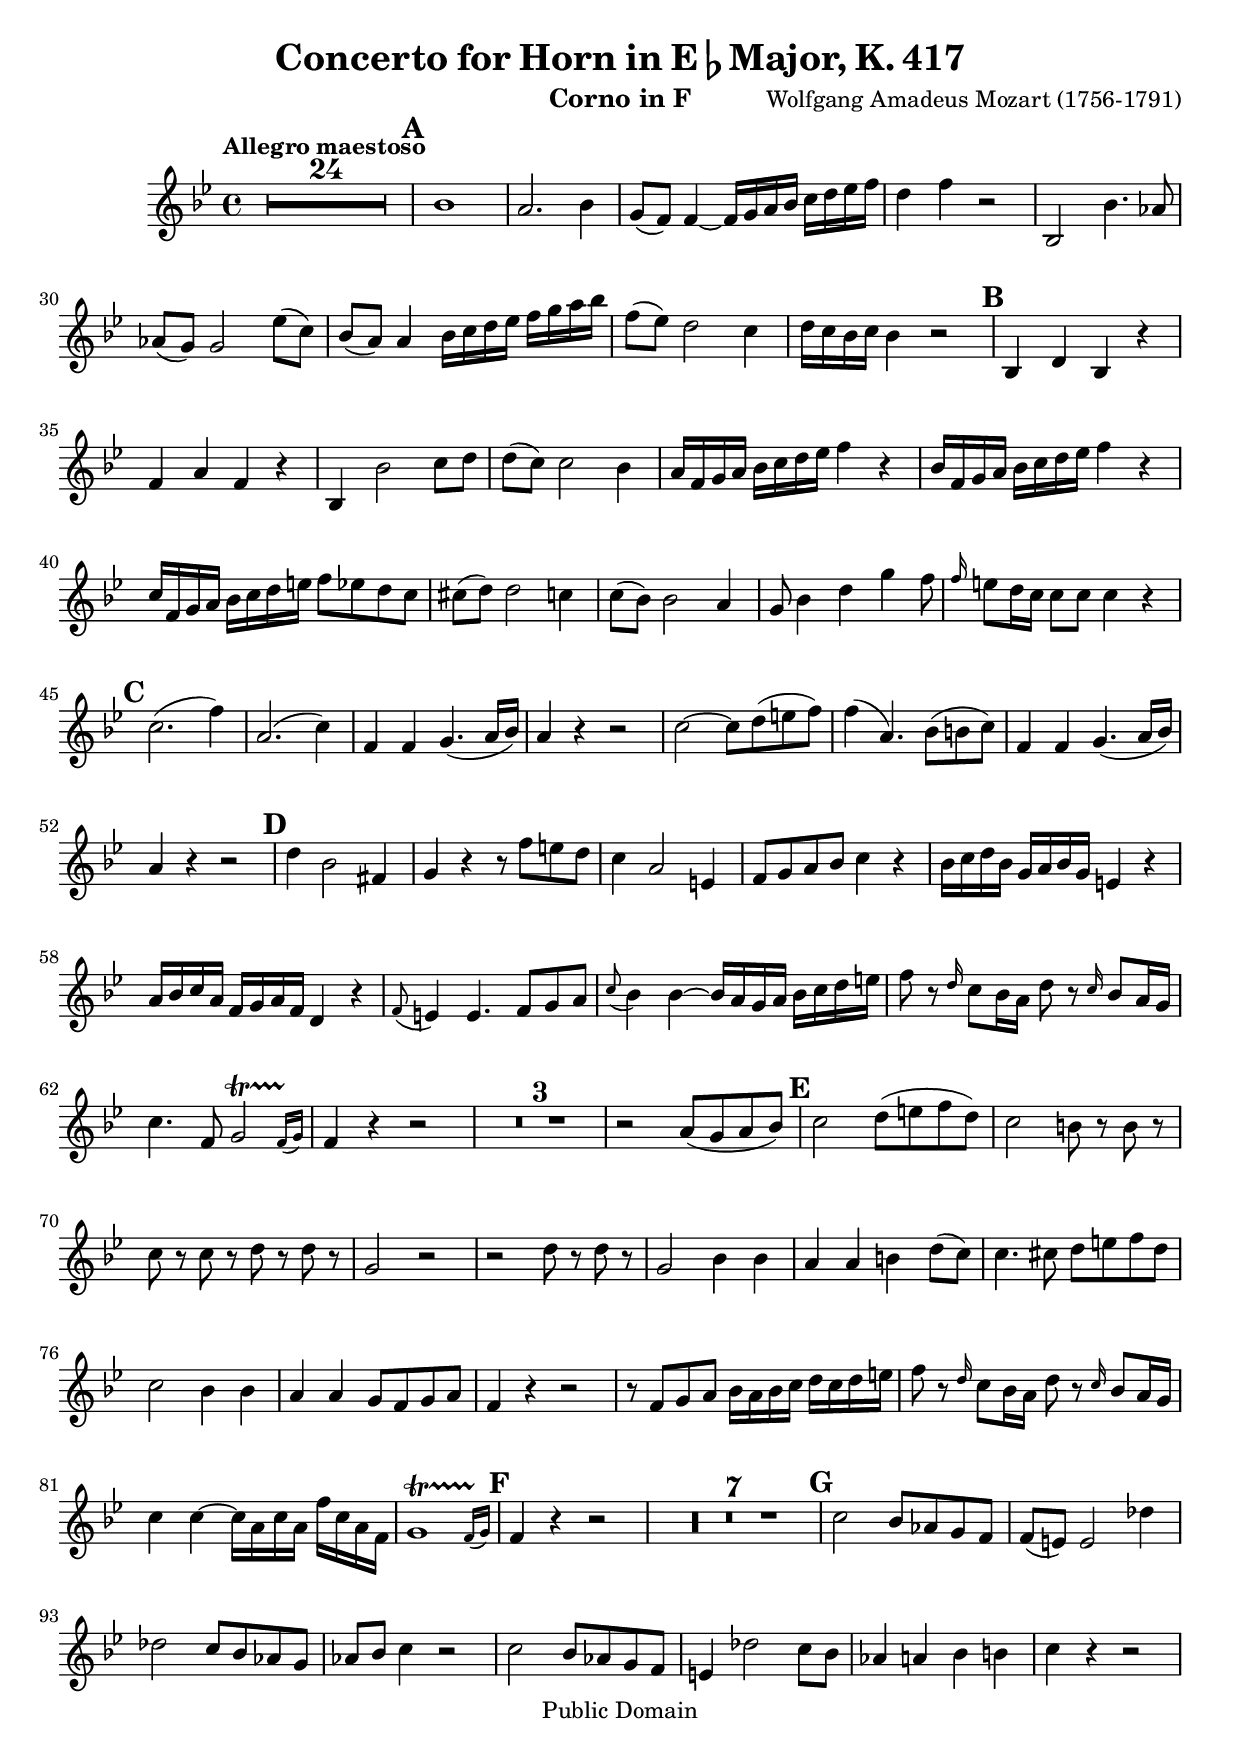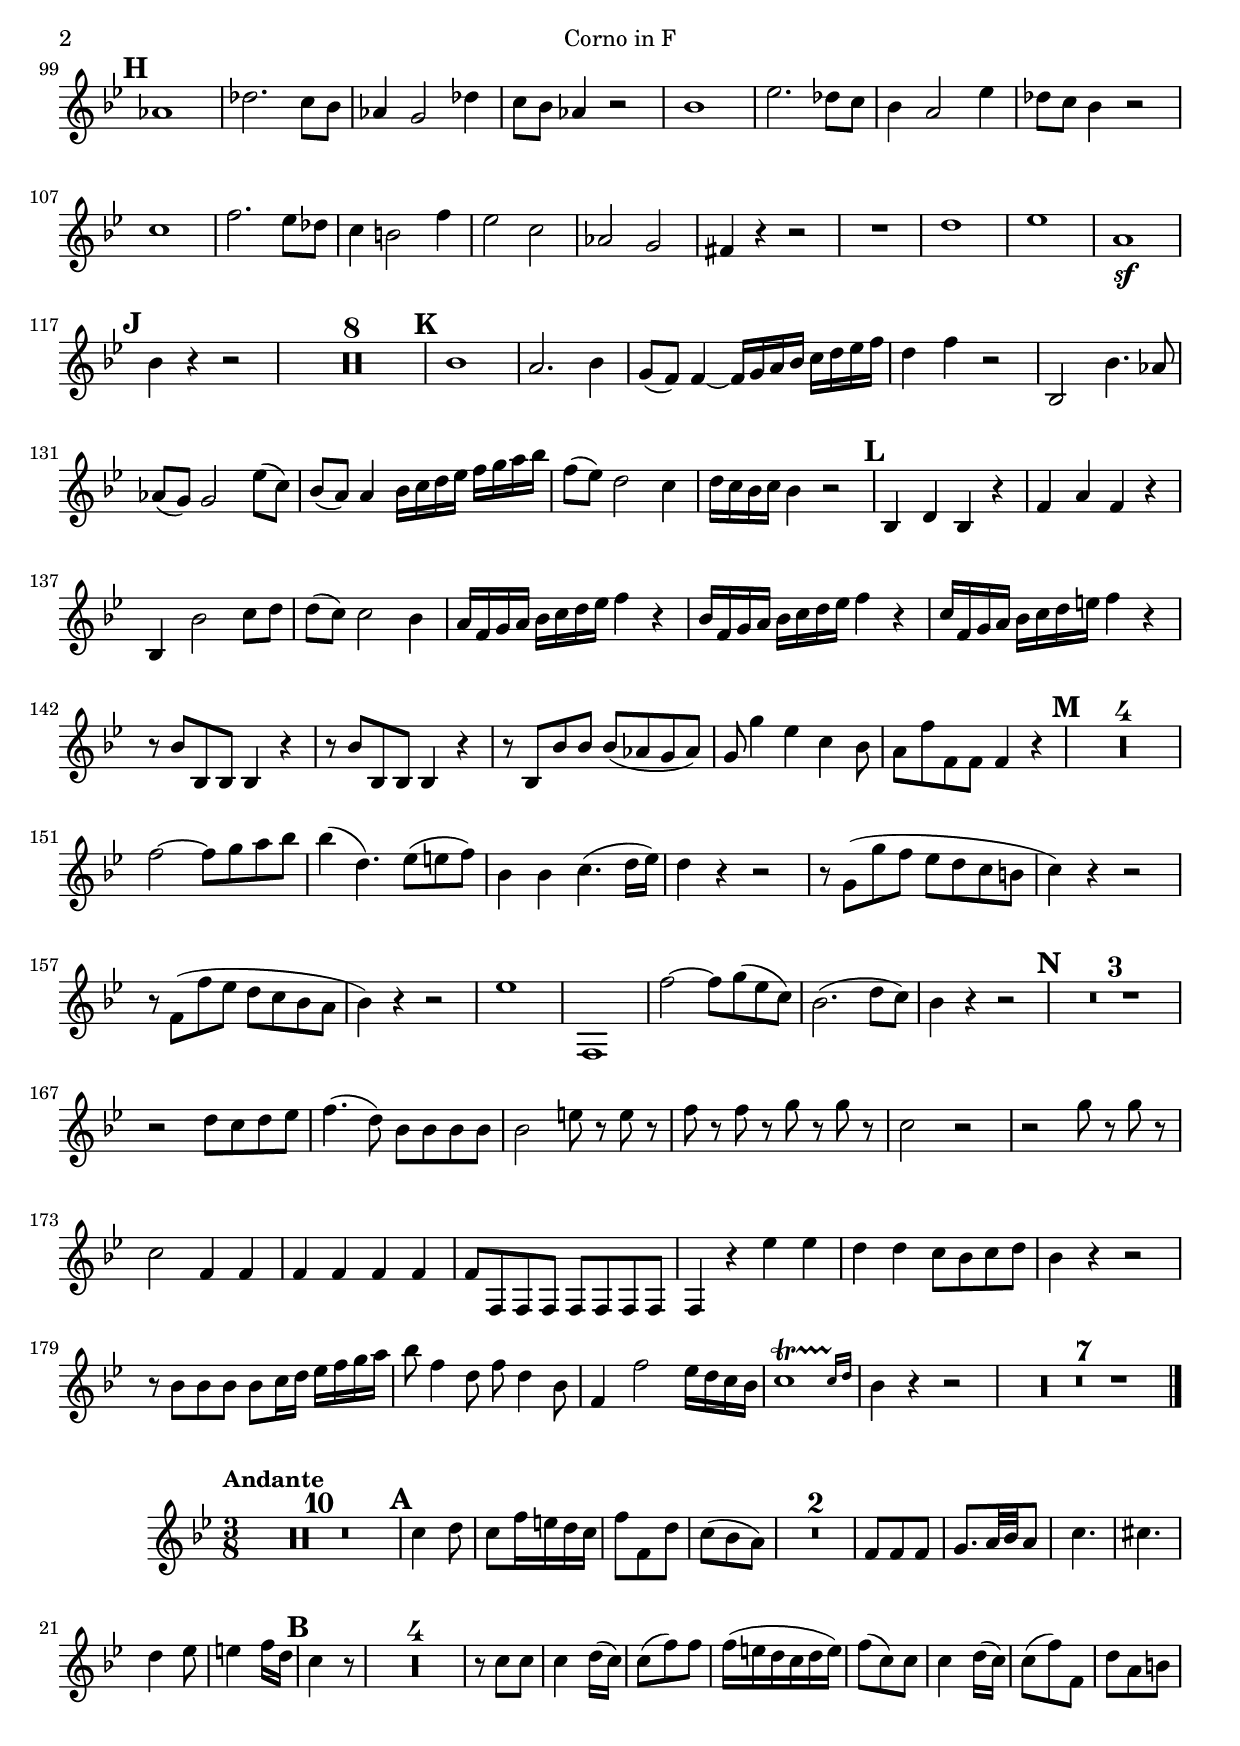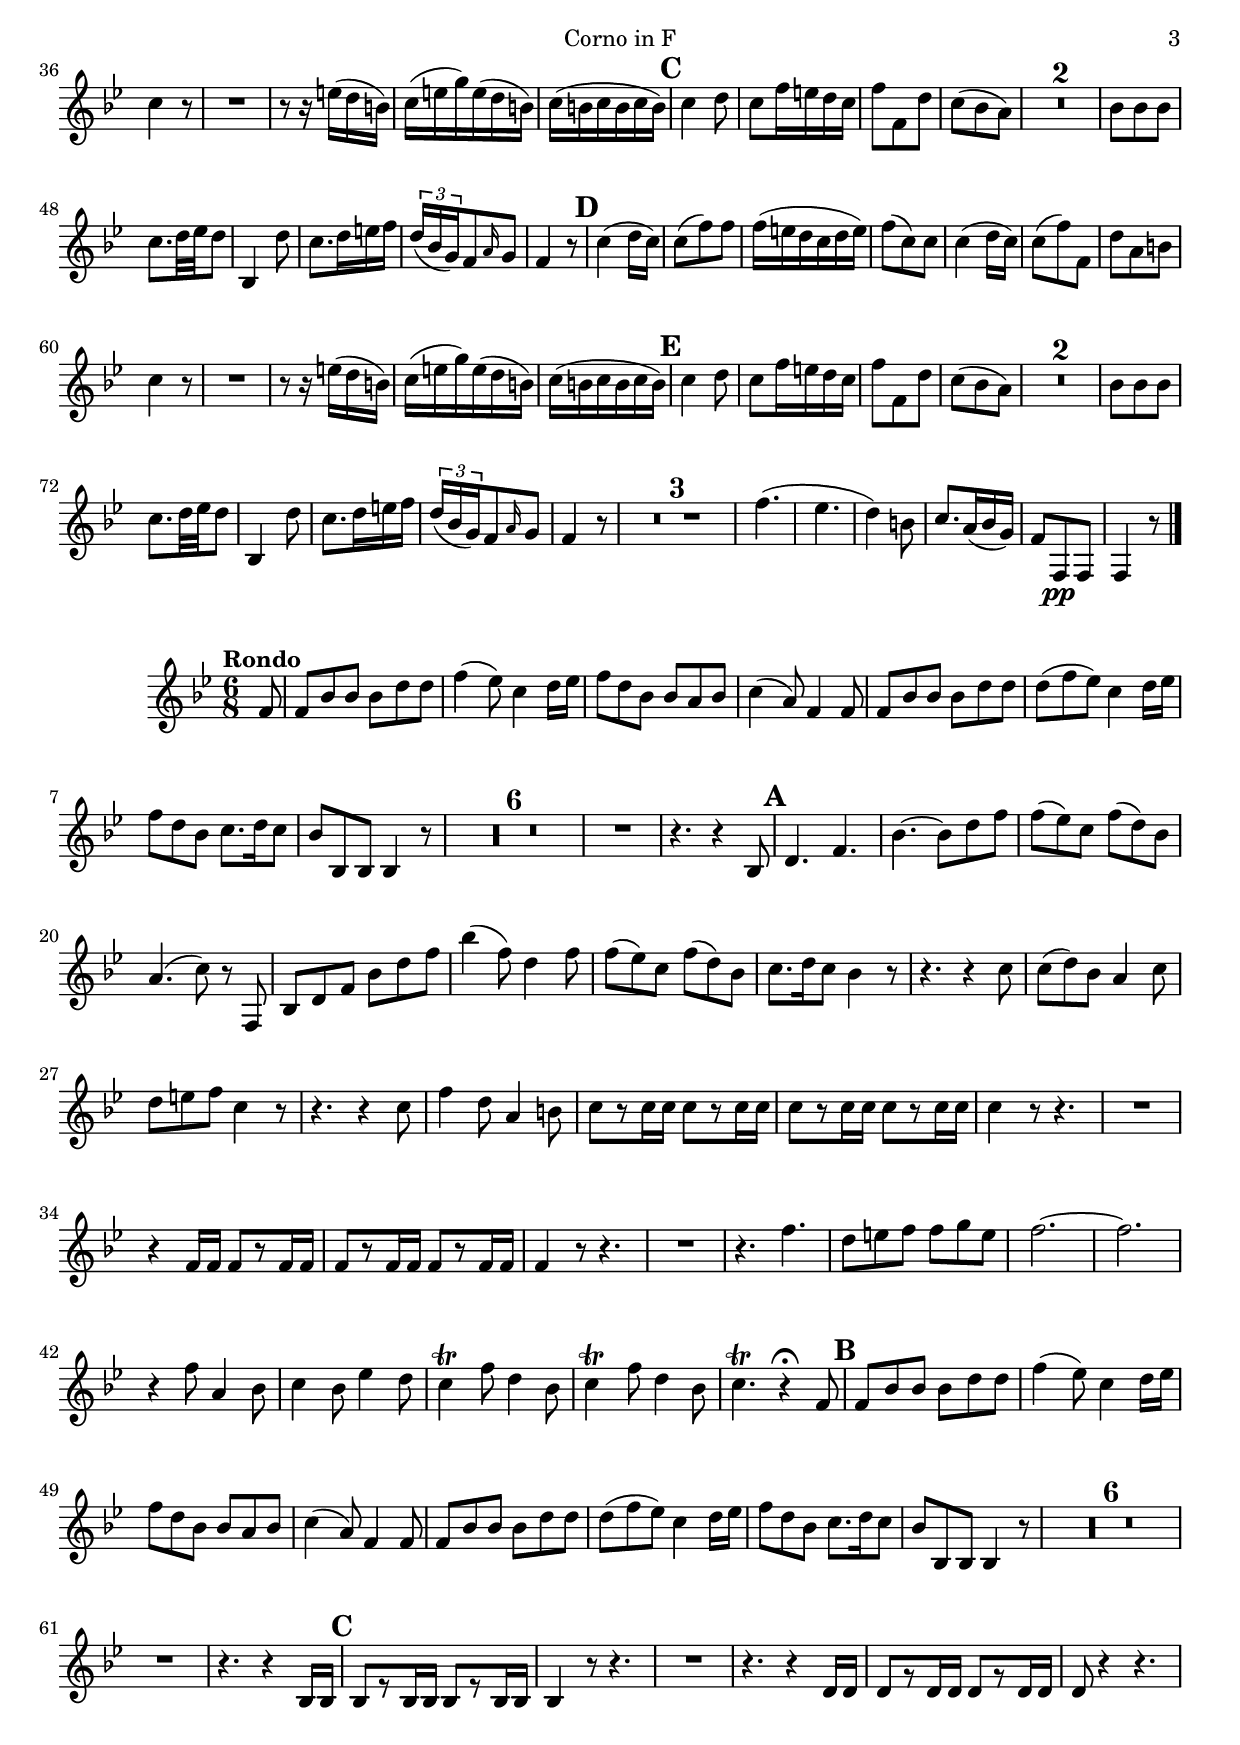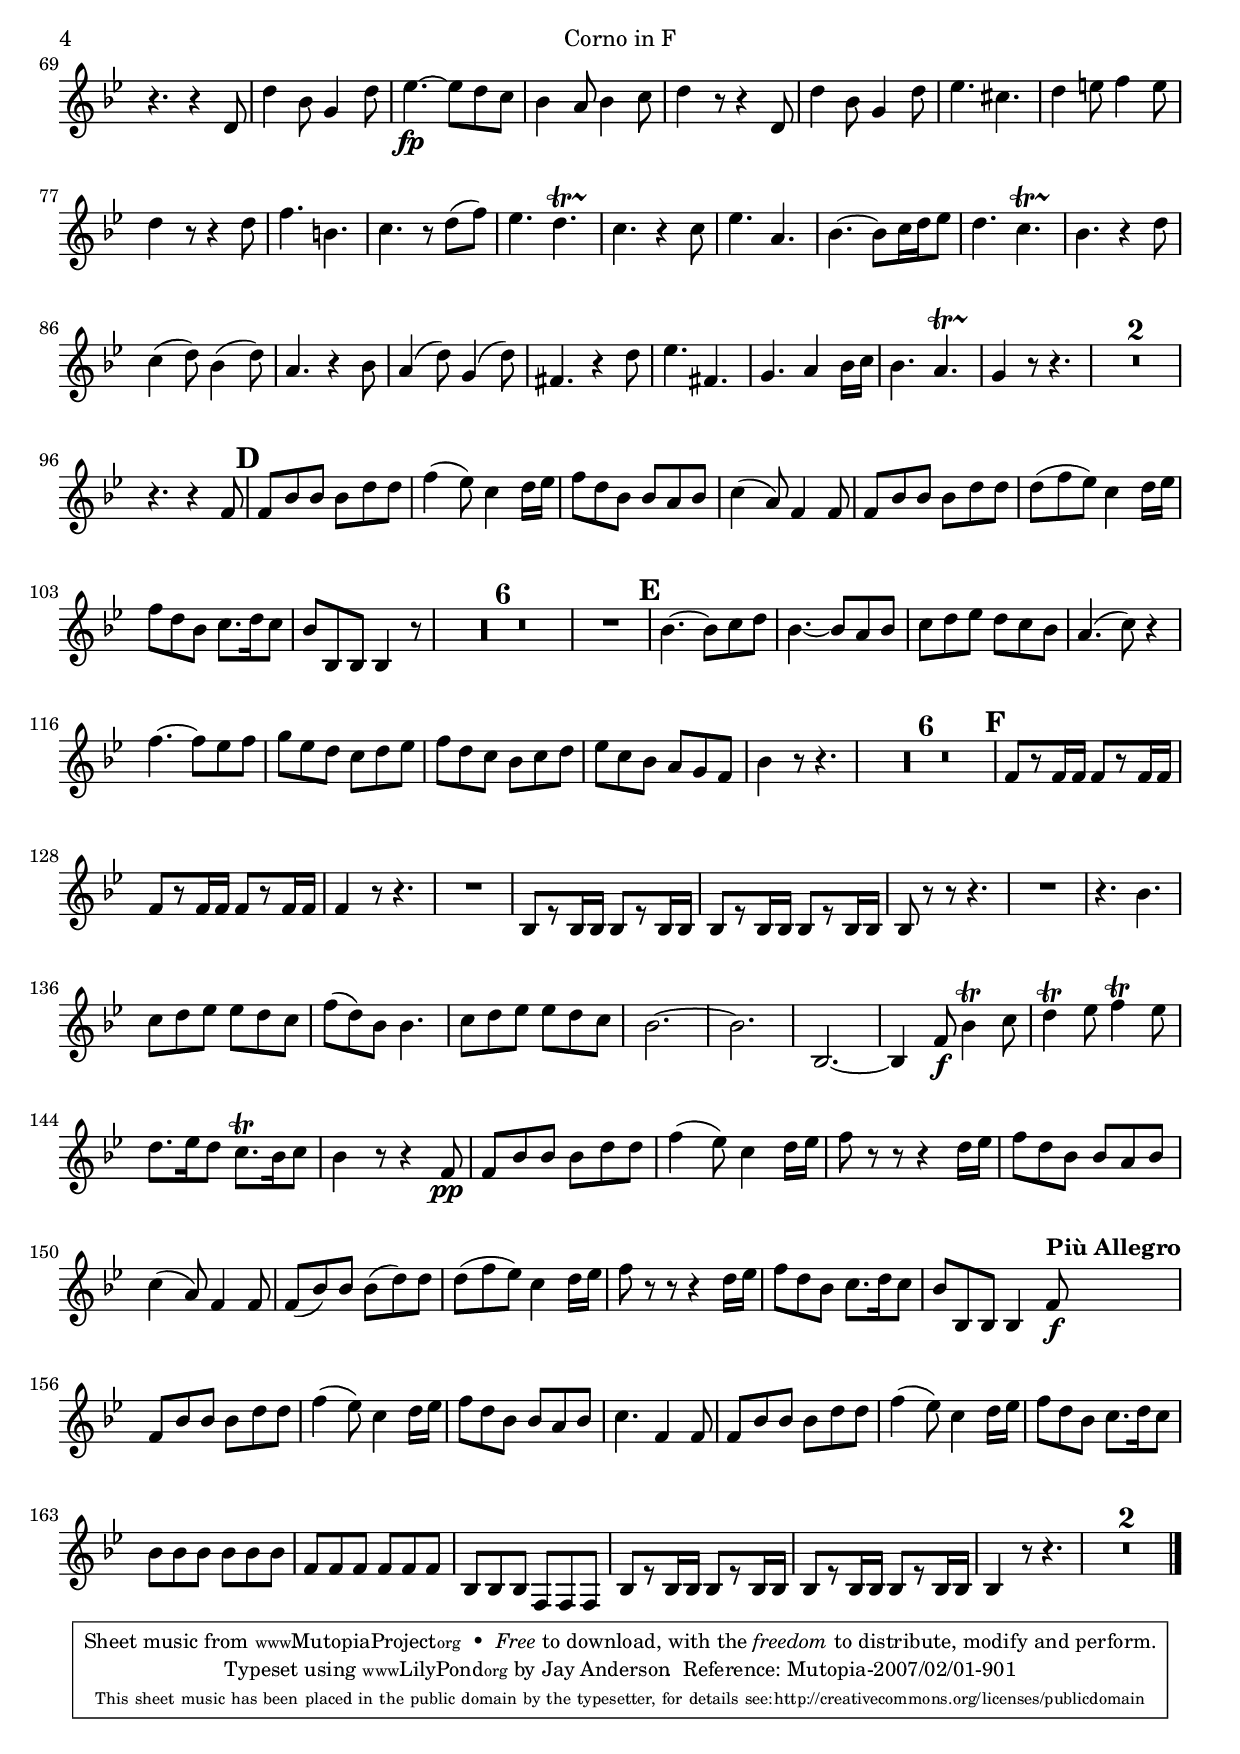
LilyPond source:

\version "2.13.10"

\include "defs.lyi"
\version "2.13.10"

hornMvtI = \relative c''
{
  \key c \major
  \transposition ees
  R1*24 |

  c1 |
  b2. c4 |
  a8( g) g4~ g16 a b c d e f g |
  e4 g r2 |
  c,,2 c'4. bes8 |
  bes( a) a2 f'8( d) |
  c( b) b4 c16 d e f g a b c |
  g8( f) e2 d4 |
  e16 d c d c4 r2 |

  c,4 e c r |
  g' b g r |
  c, c'2 d8 e |
  e( d) d2 c4 |
  b16 g a b c d e f g4 r |
  c,16 g a b c d e f g4 r |
  d16 g, a b c d e fis g8 f e d |
  dis( e) e2 d4 |
  d8( c) c2 b4 |
  a8 c4 e a g8 |
  \grace g16 fis8 e16 d d8 d d4 r |

  d2.( g4) |
  b,2.( d4) |
  g, g a4.( b16 c) |
  b4 r r2 |
  d2~ d8 e( fis g) |
  g4( b,4.) c8( cis d) |
  g,4 g a4.( b16 c) |
  b4 r r2 |

  e4 c2 gis4 |
  a r r8 g' fis e |
  d4 b2 fis4 |
  g8 a b c d4 r |
  c16 d e c a b c a fis4 r |
  b16 c d b g a b g e4 r |
  \appoggiatura g8 fis4 fis4. g8 a b |
  \appoggiatura d8 c4 c4~ c16 b a b c d e fis |
  g8 r \grace e16 d8 c16 b e8 r \grace d16 c8 b16 a |
  d4. g,8 \afterGrace a2 \startTrillSpan {g16[( a]) \stopTrillSpan} |
  g4 r r2 |
  R1*3 |
  r2 b8( a b c) |

  d2 e8( fis g e) |
  d2 cis8 r cis r |
  d r d r e r e r |
  a,2 r |
  r e'8 r e r |
  a,2 c4 c |
  b b cis e8( d) |
  d4. dis8 e fis g e |
  d2 c4 c |
  b b a8 g a b |
  g4 r r2 |
  r8 g a b c16 b c d e d e fis |
  g8 r \grace e16 d8 c16 b e8 r \grace d16 c8 b16 a |
  d4 d~ d16 b d b g' d b g |
  \afterGrace a1 \startTrillSpan {g16[( a]) \stopTrillSpan} |

  g4 r r2 |
  R1*7 |

  d'2 c8 bes a g |
  g( fis) fis2 ees'4 |
  ees2 d8 c bes a |
  bes c d4 r2 |
  d2 c8 bes a g |
  fis4 ees'2 d8 c |
  bes4 b c cis |
  d r r2 |

  bes1 |
  ees2. d8 c |
  bes4 a2 ees'4 |
  d8 c bes4 r2 |
  c1 |
  f2. ees8 d |
  c4 b2 f'4 |
  ees8 d c4 r2 |
  d1 |
  g2. f8 ees |
  d4 cis2 g'4 |
  f2 d |
  bes a |
  gis4 r r2 |
  R1 |
  e'1 |
  f |
  b,\sf |

  c4 r r2 |
  R1*8 |

  c1 |
  b2. c4 |
  a8( g) g4~ g16 a b c d e f g |
  e4 g r2 |
  c,,2 c'4. bes8 |
  bes( a) a2 f'8( d) |
  c( b) b4 c16 d e f g a b c |
  g8( f) e2 d4 |
  e16 d c d c4 r2 |

  c,4 e c r |
  g' b g r |
  c, c'2 d8 e |
  e( d) d2 c4 |
  b16 g a b c d e f g4 r |
  c,16 g a b c d e f g4 r |
  d16 g, a b c d e fis g4 r |
  r8 c, c, c c4 r |
  r8 c' c, c c4 r |
  r8 c c' c c( bes a bes) |
  a a'4 f d c8 |
  b g' g, g g4 r |

  R1*4 |
  g'2~ g8 a b c |
  c4( e,4.) f8( fis g) |
  c,4 c d4.( e16 f) |
  e4 r r2 |
  r8 a,( a' g f e d cis |
  d4) r r2 |
  r8 g,8( g' f e d c b |
  c4) r r2 |
  f1 |
  g,, |
  g''2~ g8 a( f d) |
  c2.( e8 d) |
  c4 r r2 |

  R1*3 |
  r2 e8 d e f |
  g4.( e8) c c c c |
  c2 fis8 r fis r |
  g r g r a r a r |
  d,2 r |
  r a'8 r a r |
  d,2 g,4 g |
  g g g g |
  g8 g, g g g g g g |
  g4 r f'' f |
  e e d8 c d e |
  c4 r r2 |
  r8 c c c c d16 e f g a b |
  c8 g4 e8 g e4 c8 |
  g4 g'2 f16 e d c |
  \afterGrace d1 \startTrillSpan {d16[ e] \stopTrillSpan} |
  c4 r r2 |
  R1*7 |
}


\version "2.13.10"

hornMvtII = \relative c''
{
  \key c \major
  \transposition ees
  R4.*10 |

  d4 e8 |
  d g16 fis e d |
  g8 g, e' |
  d( c b) |
  R4.*2 |
  g8 g g |
  a8. b32 c b8 |
  d4. |
  dis |
  e4 f8 |
  fis4 g16 e |

  d4 r8 |
  R4.*4 |
  r8 d d |
  d4 e16( d) |
  d8( g) g |
  g16( fis e d e fis) |
  g8( d) d |
  d4 e16( d) |
  d8( g) g, |
  e' b cis |
  d4 r8 |
  R4. |
  r8 r16 fis( e cis) |
  d( fis a) fis( e cis) |
  d( cis d cis d cis) |

  d4 e8 |
  d8 g16 fis e d |
  g8 g, e' |
  d( c b) |
  R4.*2 |
  c8 c c |
  d8. e32 f e8 |
  c,4 e'8 |
  %TODO: I don't like this tweak. Find a better way.
  d8.
    \set stemLeftBeamCount = #1
    \set stemRightBeamCount = #2
    e16
    \set stemLeftBeamCount = #2
    fis g |
  \times 2/3 {e( c a)} g8 \grace b16 a8 |
  g4 r8 |

  d'4( e16 d) |
  d8( g) g |
  g16( fis e d e fis) |
  g8( d) d |
  d4( e16 d) |
  d8( g) g, |
  e' b cis |
  d4 r8 |
  R4. |
  r8 r16 fis( e cis) |
  d( fis a) fis( e cis) |
  d( cis d cis d cis) |

  d4 e8 |
  d8 g16 fis e d |
  g8 g, e' |
  d( c b) |
  R4.*2 |
  c8 c c |
  d8. e32 f e8 |
  c,4 e'8 |
  %TODO: I don't like this tweak. Find a better way.
  d8.
    \set stemLeftBeamCount = #1
    \set stemRightBeamCount = #2
    e16
    \set stemLeftBeamCount = #2
    fis g |
  \times 2/3 {e( c a)} g8 \grace b16 a8 |
  g4 r8 |
  R4.*3 |
  g'4.( |
  f |
  e4) cis8 |
  d8.
    \set stemLeftBeamCount = #1
    \set stemRightBeamCount = #2
    b16(
    \set stemLeftBeamCount = #2
    c a) |
  g8 g,\pp g |
  g4 r8 | \bar "|."
}


\version "2.13.10"

theme = \relative c''
{
  g8 |
  g c c c e e |
  g4( f8) d4 e16 f |
  g8 e c c b c |
  d4( b8) g4 g8 |
  g c c c e e |
  e( g f) d4 e16 f |
  g8 e c d8. e16 d8 |
  c8 c, c c4 r8 |
}

hornMvtIII = \relative c'
{
  \transposition ees
  \key c \major
  \time 6/8

  \partial 8
  \theme
  R2.*6 |

  R2.
  r4. r4 c8 |
  e4. g |
  c~ c8 e g |
  g( f) d g( e) c |
  b4.( d8) r g,, |
  c e g c e g |
  c4( g8) e4 g8 |
  g( f) d g( e) c |
  d8. e16 d8 c4 r8 |
  r4. r4 d8 |

  d( e) c b4 d8 |
  e fis g d4 r8 |
  r4. r4 d8 |
  g4 e8 b4 cis8 |
  \repeat unfold 4 {d8[ r d16 d]} |
  d4 r8 r4. |
  R2. |
  r4 g,16 g \repeat unfold 3 {g8[ r g16 g]} |
  g4 r8 r4. |
  R2. |
  r4. g' |
  e8 fis g g a fis |
  g2.~ |
  g |
  r4 g8 b,4 c8 |
  d4 c8 f4 e8 |
  d4 \trill g8 e4 c8 |
  d4 \trill g8 e4 c8 |
  d4. \trill r4 \fermata

  \theme
  R2.*6 |

  R2. |
  r4. r4 c,16 c |
  \repeat unfold 2 {c8[ r c16 c]} |
  c4 r8 r4. |
  R2. |
  r4. r4 e16 e |
  \repeat unfold 2 {e8[ r e16 e]} |
  e8 r4 r4. |
  r4. r4 e8 |

  e'4 c8 a4 e'8 |
  f4.~\fp f8 e d |
  c4 b8 c4 d8 |
  e4 r8 r4 e,8 |
  e'4 c8 a4 e'8 |
  f4. dis |
  e4 fis8 g4 fis8 |
  e4 r8 r4 e8 |
  g4. cis, |
  d r8 e( g) |
  f4. \afterGrace e \startTrillSpan {s16 \stopTrillSpan} |
  d4. r4 d8 |
  f4. b, |
  c~ c8 d16 e f8 |
  e4. \afterGrace d \startTrillSpan {s16 \stopTrillSpan} |
  c4. r4 e8 |
  d4( e8) c4( e8) |
  b4. r4 c8 |
  b4( e8) a,4( e'8) |
  gis,4. r4 e'8 |
  f4. gis, |
  a b4 c16 d |
  c4. \afterGrace b \startTrillSpan {s16 \stopTrillSpan} |
  a4 r8 r4. |
  R2.*2 |
  r4. r4 \theme
  R2.*6

  R2. |
  c4.~ c8 d e |
  c4.~ c8 b c |
  d e f e d c |
  b4.( d8) r4 |
  g4.~ g8 f g |
  a f e d e f |
  g e d c d e |
  f d c b a g |
  c4 r8 r4. |
  R2.*6 |

  \repeat unfold 4 {g8[ r g16 g]} |
  g4 r8 r4. |
  R2. |
  c,8[ r c16 c] \repeat unfold 3 {c8[ r c16 c]} |
  c8 r8 r r4. |
  R2. |
  r4. c'4. |
  d8 e f f e d |
  g( e) c c4. |
  d8 e f f e d |
  c2.~ |
  c |
  c,~ |
  c4 g'8\f c4\trill d8 |
  e4\trill f8 g4\trill f8 |
  e8. f16 e8 d8.\trill c16 d8 |
  c4 r8 r4 g8\pp |
  g c c c e e |
  g4( f8) d4 e16 f |
  g8 r8 r r4 e16 f |
  g8 e c c b c |
  d4( b8) g4 g8 |
  g( c) c c( e) e |
  e( g f) d4 e16 f |
  g8 r8 r r4 e16 f |
  g8 e c d8. e16 d8 |
  c c, c c4 g'8\f |
  g c c c e e |
  g4( f8) d4 e16 f |
  g8 e c c b c |
  d4. g,4 g8 |
  g c c c e e |
  g4( f8) d4 e16 f |
  g8 e c d8. e16 d8 |
  c8 c c c c c |
  g g g g g g |
  c, c c g g g |
  \repeat unfold 4 {c8[ r c16 c]} |
  c4 r8 r4. |
  R2.*2 |
}



instrument = "Corno in F"

\paper
{
  ragged-last-bottom = ##f
}

\book
{
  \include "Header.lyi"
  \score
  {
    \new Staff
    {
      \set Score.skipBars = ##t
      << \transpose f ees \hornMvtI \outlineMvtI >>
    }
  }
  \score
  {
    \new Staff
    {
      \set Score.skipBars = ##t
      << \transpose f ees \hornMvtII \outlineMvtII >>
    }
  }
  \score
  {
    \new Staff
    {
      \set Score.skipBars = ##t
      << \transpose f ees \hornMvtIII \outlineMvtIII >>
    }
  }
}

